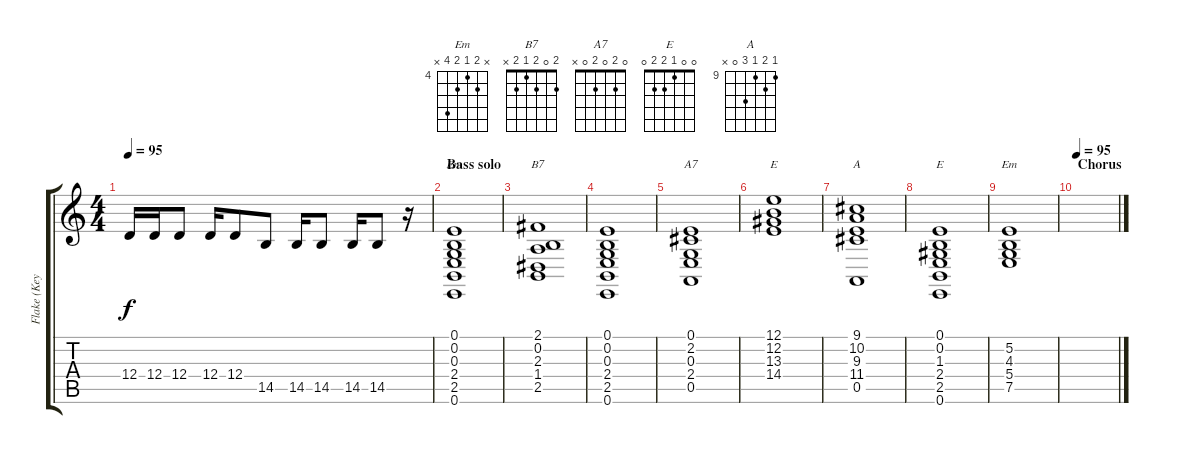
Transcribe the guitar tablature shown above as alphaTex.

\track ("Flake (Keyboard)" "Flake (Key") {instrument lead8bassandlead}
\staff {score tabs}
\tuning (E4 B3 G3 D3 A2 E2) {hide}
\chord ("Em" 0 0 0 2 2 0)
\chord ("B7" 2 0 2 1 2 x)
\chord ("A7" 0 2 0 2 0 x)
\chord ("E" 12 12 13 14 x x) {firstfret 12}
\chord ("A" 9 10 9 11 0 x) {firstfret 9}
\chord ("E" 0 0 1 2 2 0)
\chord ("Em" x 5 4 5 7 x) {firstfret 4}
\ts (4 4)
\tempo 95
\clef g2
\ks c
12.4{t}.16{dy f} 12.4.16 12.4.8 12.4.16 12.4.8 14.5.8 14.5.16 14.5.8 14.5.16 14.5.8 r.16 |
\section ("" "Bass solo")
(0.1 0.2 0.3 2.4 2.5 0.6).1{ch "Em" volume 8 instrument choiraahs} |
(2.1 0.2 2.3 1.4 2.5).1{ch "B7"} |
(0.1 0.2 0.3 2.4 2.5 0.6).1 |
(0.1 2.2 0.3 2.4 0.5).1{ch "A7"} |
(12.1 12.2 13.3 14.4).1{ch "E"} |
(9.1 10.2 9.3 11.4 0.5).1{ch "A"} |
(0.1 0.2 1.3 2.4 2.5 0.6).1{ch "E"} |
(5.2 4.3 5.4 7.5).1{ch "Em"} |
\section ("" "Chorus")
\tempo 100
\tempo 95
